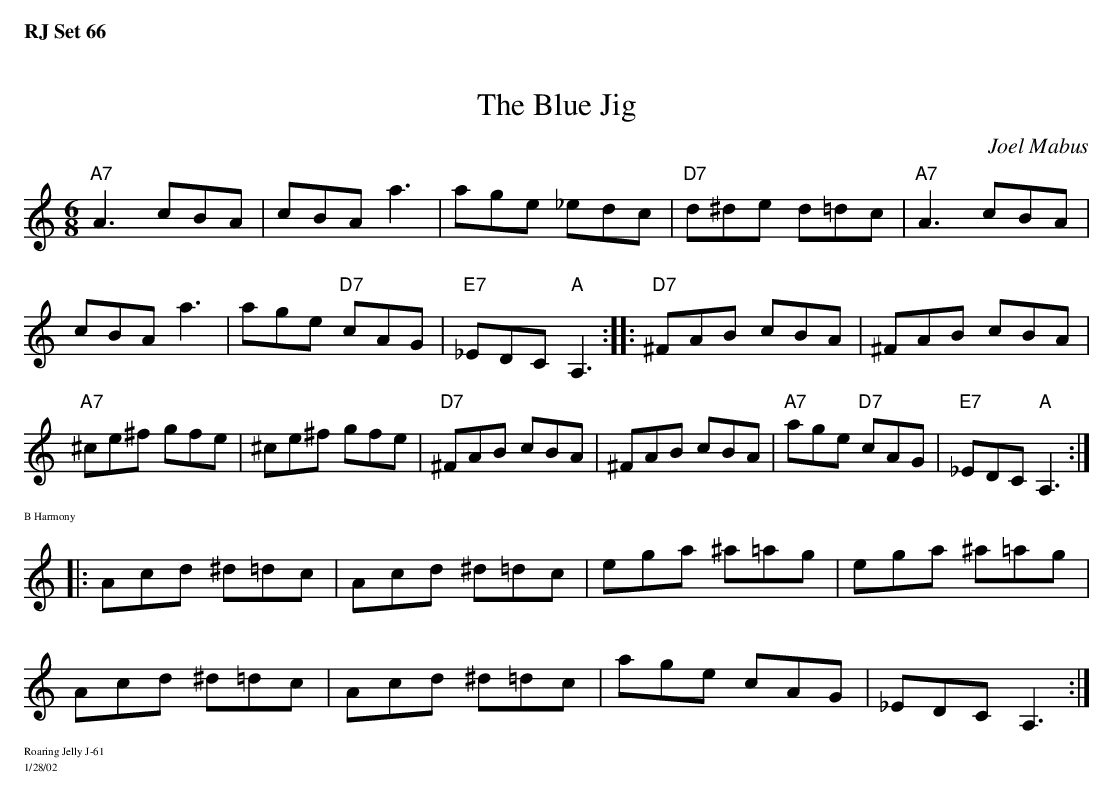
X:1
T: Blue Jig, The
C: Joel Mabus
M: 6/8
K: Am
"A7"A3 cBA| cBA a3| age _edc| "D7"d^de d=dc| \
"A7"A3 cBA| cBA a3| \\ age "D7"cAG| "E7"_EDC "A"A,3:| \
|:\
"D7"^FAB cBA| ^FAB cBA| "A7"^ce^f gfe| \\ ^ce^f gfe| \
"D7"^FAB cBA| ^FAB cBA| "A7"age "D7"cAG| "E7"_EDC "A"A,3 :|
\
%%text B Harmony
|:Acd ^d=dc |Acd ^d=dc |ega ^a=ag |ega ^a=ag |
Acd ^d=dc |Acd ^d=dc | age cAG| _EDC A,3 :|
